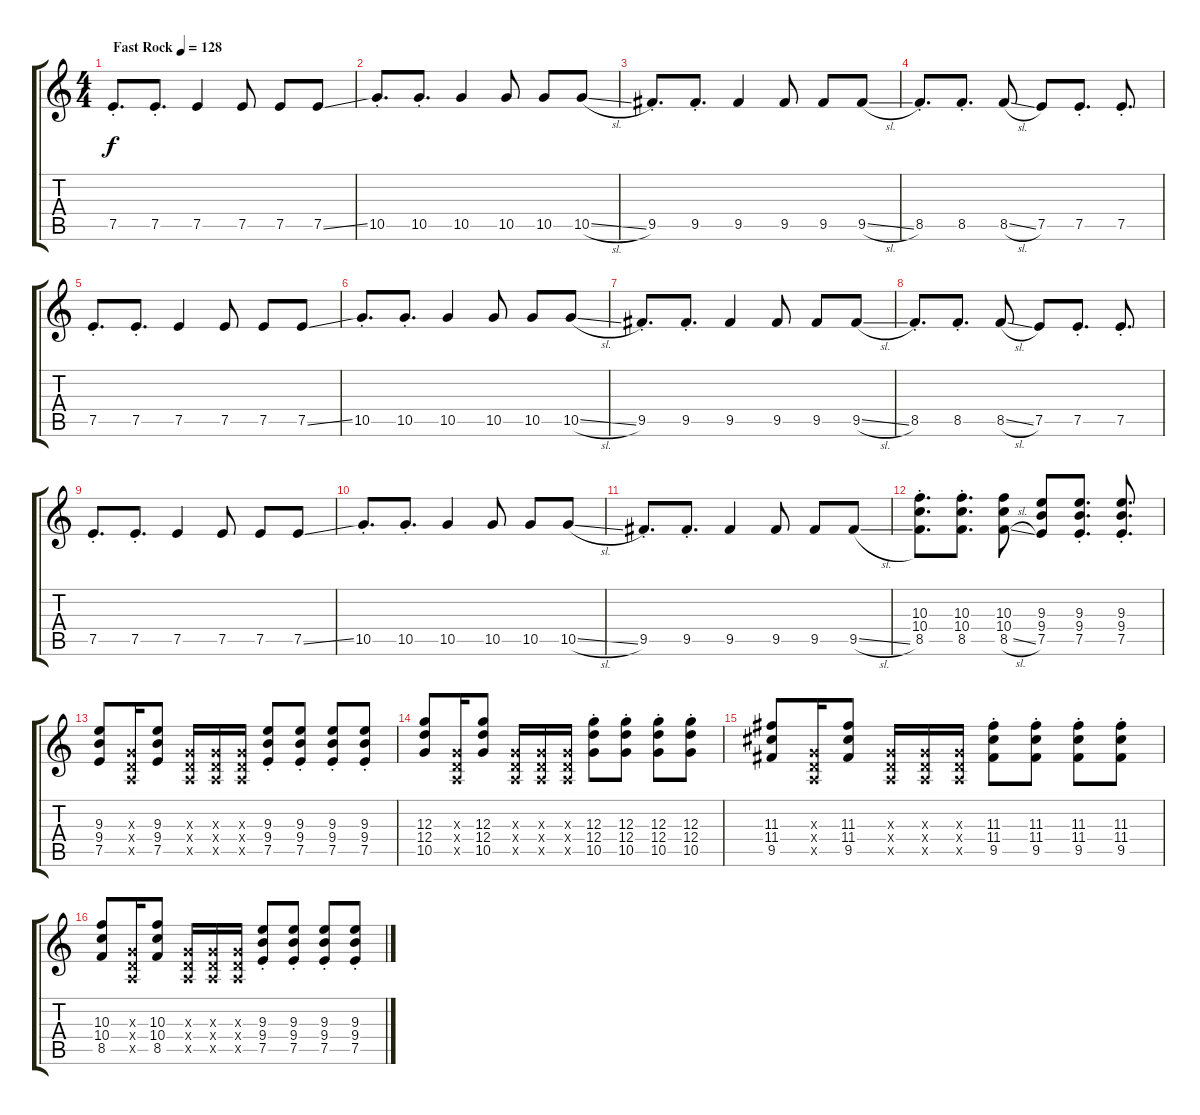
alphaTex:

\track "" {instrument overdrivenguitar}
\staff {score tabs}
\tuning (E4 B3 G3 D3 A2 E2) {hide}
\ts (4 4)
\tempo (128 "Fast Rock")
\clef g2
\ks c
7.5{st}.8{d dy f instrument overdrivenguitar} 7.5{st}.8{d} 7.5.4 7.5.8 7.5.8 7.5{ss}.8 |
10.5{st}.8{d} 10.5{st}.8{d} 10.5.4 10.5.8 10.5.8 10.5{sl}.8 |
9.5{st}.8{d} 9.5{st}.8{d} 9.5.4 9.5.8 9.5.8 9.5{sl}.8 |
8.5{st}.8{d} 8.5{st}.8{d} 8.5{sl}.8 7.5.8 7.5{st}.8{d} 7.5{st}.8{d} |
7.5{st}.8{d} 7.5{st}.8{d} 7.5.4 7.5.8 7.5.8 7.5{ss}.8 |
10.5{st}.8{d} 10.5{st}.8{d} 10.5.4 10.5.8 10.5.8 10.5{sl}.8 |
9.5{st}.8{d} 9.5{st}.8{d} 9.5.4 9.5.8 9.5.8 9.5{sl}.8 |
8.5{st}.8{d} 8.5{st}.8{d} 8.5{sl}.8 7.5.8 7.5{st}.8{d} 7.5{st}.8{d} |
7.5{st}.8{d} 7.5{st}.8{d} 7.5.4 7.5.8 7.5.8 7.5{ss}.8 |
10.5{st}.8{d} 10.5{st}.8{d} 10.5.4 10.5.8 10.5.8 10.5{sl}.8 |
9.5{st}.8{d} 9.5{st}.8{d} 9.5.4 9.5.8 9.5.8 9.5{sl}.8 |
(10.3 10.4 8.5{st}).8{d} (10.3 10.4 8.5{st}).8{d} (10.3 10.4 8.5{sl}).8 (9.3 9.4 7.5).8 (9.3 9.4 7.5{st}).8{d} (9.3 9.4 7.5{st}).8{d} |
(9.3 9.4 7.5).8{instrument overdrivenguitar} (0.3{x} 0.4{x} 0.5{x}).16 (9.3 9.4 7.5).8 (0.3{x} 0.4{x} 0.5{x}).16 (0.3{x} 0.4{x} 0.5{x}).16 (0.3{x} 0.4{x} 0.5{x}).16 (9.3 9.4{st} 7.5).8 (9.3 9.4{st} 7.5).8 (9.3 9.4{st} 7.5).8 (9.3 9.4{st} 7.5).8 |
(12.3 12.4 10.5).8 (0.3{x} 0.4{x} 0.5{x}).16 (12.3 12.4 10.5).8 (0.3{x} 0.4{x} 0.5{x}).16 (0.3{x} 0.4{x} 0.5{x}).16 (0.3{x} 0.4{x} 0.5{x}).16 (12.3 12.4{st} 10.5).8 (12.3 12.4{st} 10.5).8 (12.3 12.4{st} 10.5).8 (12.3 12.4{st} 10.5).8 |
(11.3 11.4 9.5).8 (0.3{x} 0.4{x} 0.5{x}).16 (11.3 11.4 9.5).8 (0.3{x} 0.4{x} 0.5{x}).16 (0.3{x} 0.4{x} 0.5{x}).16 (0.3{x} 0.4{x} 0.5{x}).16 (11.3 11.4{st} 9.5).8 (11.3 11.4{st} 9.5).8 (11.3 11.4{st} 9.5).8 (11.3 11.4{st} 9.5).8 |
(10.3 10.4 8.5).8 (0.3{x} 0.4{x} 0.5{x}).16 (10.3 10.4 8.5).8 (0.3{x} 0.4{x} 0.5{x}).16 (0.3{x} 0.4{x} 0.5{x}).16 (0.3{x} 0.4{x} 0.5{x}).16 (9.3 9.4{st} 7.5).8 (9.3 9.4{st} 7.5).8 (9.3 9.4{st} 7.5).8 (9.3 9.4{st} 7.5).8
